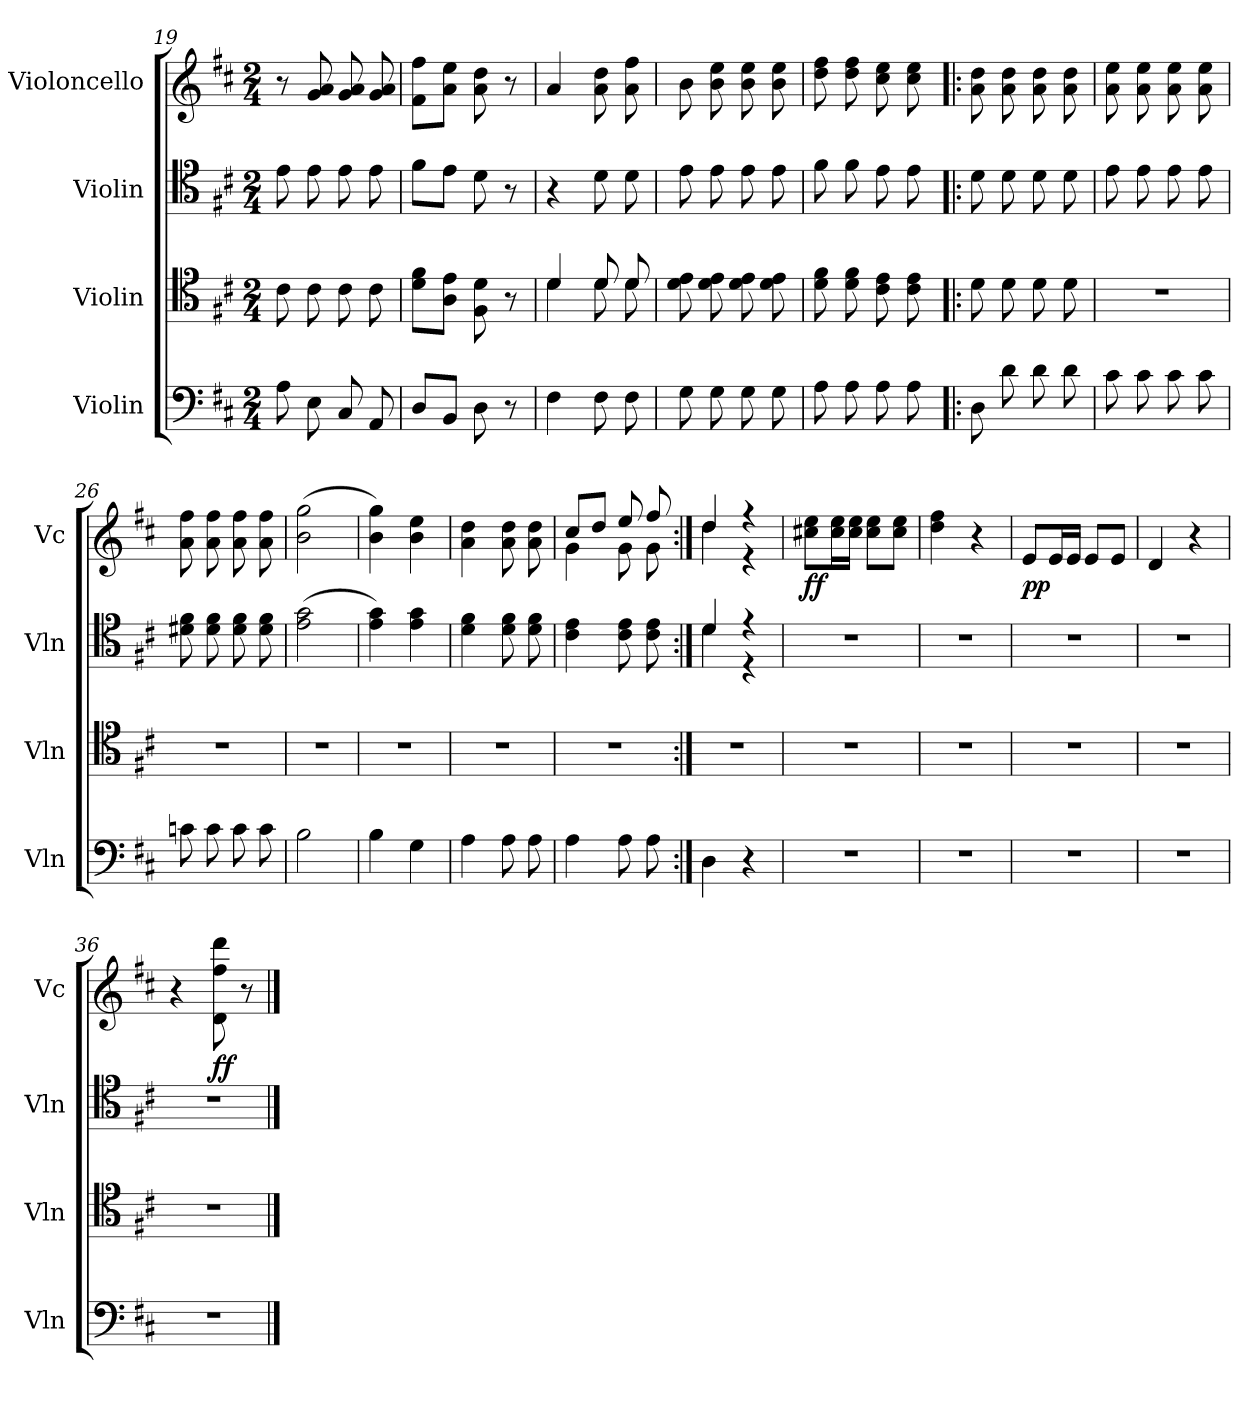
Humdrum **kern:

**kern	**kern	**kern	**kern	**dynam
*part4	*part3	*part2	*part1	*part1
*staff4	*staff3	*staff2	*staff1	*staff1
*I"Violin	*I"Violin	*I"Violin	*I"Violoncello	*
*I'Vln	*I'Vln	*I'Vln	*I'Vc	*
*clefF4	*clefC4	*clefC4	*clefG2	*
*k[f#c#]	*k[f#c#]	*k[f#c#]	*k[f#c#]	*
*M2/4	*M2/4	*M2/4	*M2/4	*
=19	=19	=19	=19	=19
8A\	8c#\	8e\	8r	.
8E\	8c#\	8e\	8g/ 8a/	.
8C#/	8c#\	8e\	8g/ 8a/	.
8AA/	8c#\	8e\	8g/ 8a/	.
=20	=20	=20	=20	=20
8D/L	8d\ 8f#\L	8f#\L	8f#\ 8ff#\L	.
8BB/J	8A\ 8e\J	8e\J	8a\ 8ee\J	.
8D\	8F#\ 8d\	8d\	8a\ 8dd\	.
8r	8r	8r	8r	.
=21	=21	=21	=21	=21
*	*^	*	*	*
4F#\	4d/	4d\	4r	4a/	.
8F#\	8d/	8d\	8d\	8a\ 8dd\	.
8F#\	8d/	8d\	8d\	8a\ 8ff#\	.
*	*v	*v	*	*	*
!!LO:PB:g=z
=22	=22	=22	=22	=22
8G\	8d\ 8e\	8e\	8b\	.
8G\	8d\ 8e\	8e\	8b\ 8ee\	.
8G\	8d\ 8e\	8e\	8b\ 8ee\	.
8G\	8d\ 8e\	8e\	8b\ 8ee\	.
=23	=23	=23	=23	=23
8A\	8d\ 8f#\	8f#\	8dd\ 8ff#\	.
8A\	8d\ 8f#\	8f#\	8dd\ 8ff#\	.
8A\	8c#\ 8e\	8e\	8cc#\ 8ee\	.
8A\	8c#\ 8e\	8e\	8cc#\ 8ee\	.
=24!|:	=24!|:	=24!|:	=24!|:	=24!|:
8D\	8d\	8d\	8a\ 8dd\	.
8d\	8d\	8d\	8a\ 8dd\	.
8d\	8d\	8d\	8a\ 8dd\	.
8d\	8d\	8d\	8a\ 8dd\	.
=25	=25	=25	=25	=25
8c#\	2r	8e\	8a\ 8ee\	.
8c#\	.	8e\	8a\ 8ee\	.
8c#\	.	8e\	8a\ 8ee\	.
8c#\	.	8e\	8a\ 8ee\	.
=26	=26	=26	=26	=26
8cn\	2r	8d#X\ 8f#\	8a\ 8ff#\	.
8c\	.	8d#\ 8f#\	8a\ 8ff#\	.
8c\	.	8d#\ 8f#\	8a\ 8ff#\	.
8c\	.	8d#\ 8f#\	8a\ 8ff#\	.
=27	=27	=27	=27	=27
2B\	2r	(>2e\ 2g\	(>2b\ 2gg\	.
=28	=28	=28	=28	=28
4B\	2r	4e\ 4g\)	4b\ 4gg\)	.
4G\	.	4e\ 4g\	4b\ 4ee\	.
=29	=29	=29	=29	=29
4A\	2r	4d\ 4f#\	4a\ 4dd\	.
8A\	.	8d\ 8f#\	8a\ 8dd\	.
8A\	.	8d\ 8f#\	8a\ 8dd\	.
!!LO:LB:g=z
=30	=30	=30	=30	=30
*	*	*	*^	*
4A\	2r	4c#\ 4e\	8cc#/L	4g\	.
.	.	.	8dd/J	.	.
8A\	.	8c#\ 8e\	8ee/	8g\	.
8A\	.	8c#\ 8e\	8ff#/	8g\	.
=31:|!	=31:|!	=31:|!	=31:|!	=31:|!	=31:|!
*	*	*^	*	*	*
4D\	2r	4d/	4d\	4dd/	4dd\	.
4r	.	4rD	4re	4re	4rff	.
=32	=32	=32	=32	=32	=32	=32
!	!	!	!	!	!	!LO:DY:b
*	*	*v	*v	*	*	*
*	*	*	*v	*v	*
2r	2r	2r	8cc#X\ 8ee\L	ff
.	.	.	16cc#\ 16ee\L	.
.	.	.	16cc#\ 16ee\JJ	.
.	.	.	8cc#\ 8ee\L	.
.	.	.	8cc#\ 8ee\J	.
=33	=33	=33	=33	=33
2r	2r	2r	4dd\ 4ff#\	.
.	.	.	4r	.
=34	=34	=34	=34	=34
!	!	!	!	!LO:DY:b
2r	2r	2r	8e/L	pp
.	.	.	16e/L	.
.	.	.	16e/JJ	.
.	.	.	8e/L	.
.	.	.	8e/J	.
=35	=35	=35	=35	=35
2r	2r	2r	4d/	.
.	.	.	4r	.
=36	=36	=36	=36	=36
2r	2r	2r	4r	.
!	!	!	!	!LO:DY:b
.	.	.	8d\ 8ff#\ 8ddd\	ff
.	.	.	8r	.
==	==	==	==	==
*-	*-	*-	*-	*-
